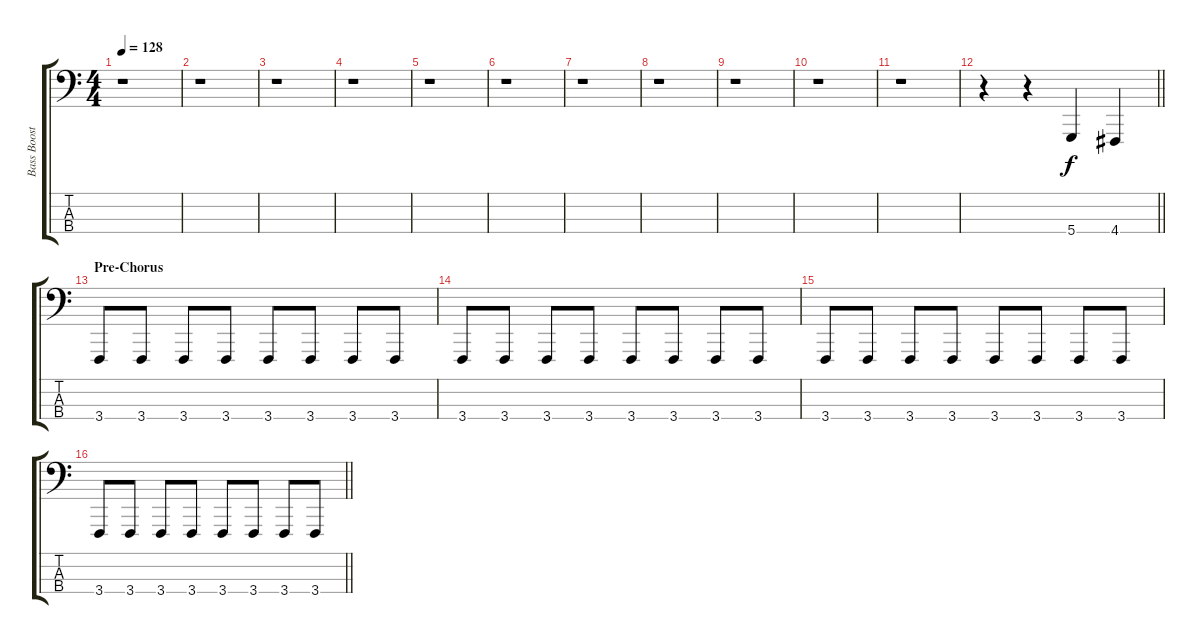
\track ("Bass Boost" "Bass Boost") {instrument lead8bassandlead}
\staff {score tabs}
\tuning (G2 D2 A1 D1) {hide}
\ts (4 4)
\tempo 128
\clef f4
\ks c
r.1{dy f} |
r.1 |
r.1 |
r.1 |
r.1 |
r.1 |
r.1 |
r.1 |
r.1 |
r.1 |
r.1 |
\barLineRight lightlight
r.4 r.4 5.4.4 4.4.4 |
\section ("" "Pre-Chorus")
3.4.8 3.4.8 3.4.8 3.4.8 3.4.8 3.4.8 3.4.8 3.4.8 |
3.4.8 3.4.8 3.4.8 3.4.8 3.4.8 3.4.8 3.4.8 3.4.8 |
3.4.8 3.4.8 3.4.8 3.4.8 3.4.8 3.4.8 3.4.8 3.4.8 |
\barLineRight lightlight
3.4.8 3.4.8 3.4.8 3.4.8 3.4.8 3.4.8 3.4.8 3.4.8
